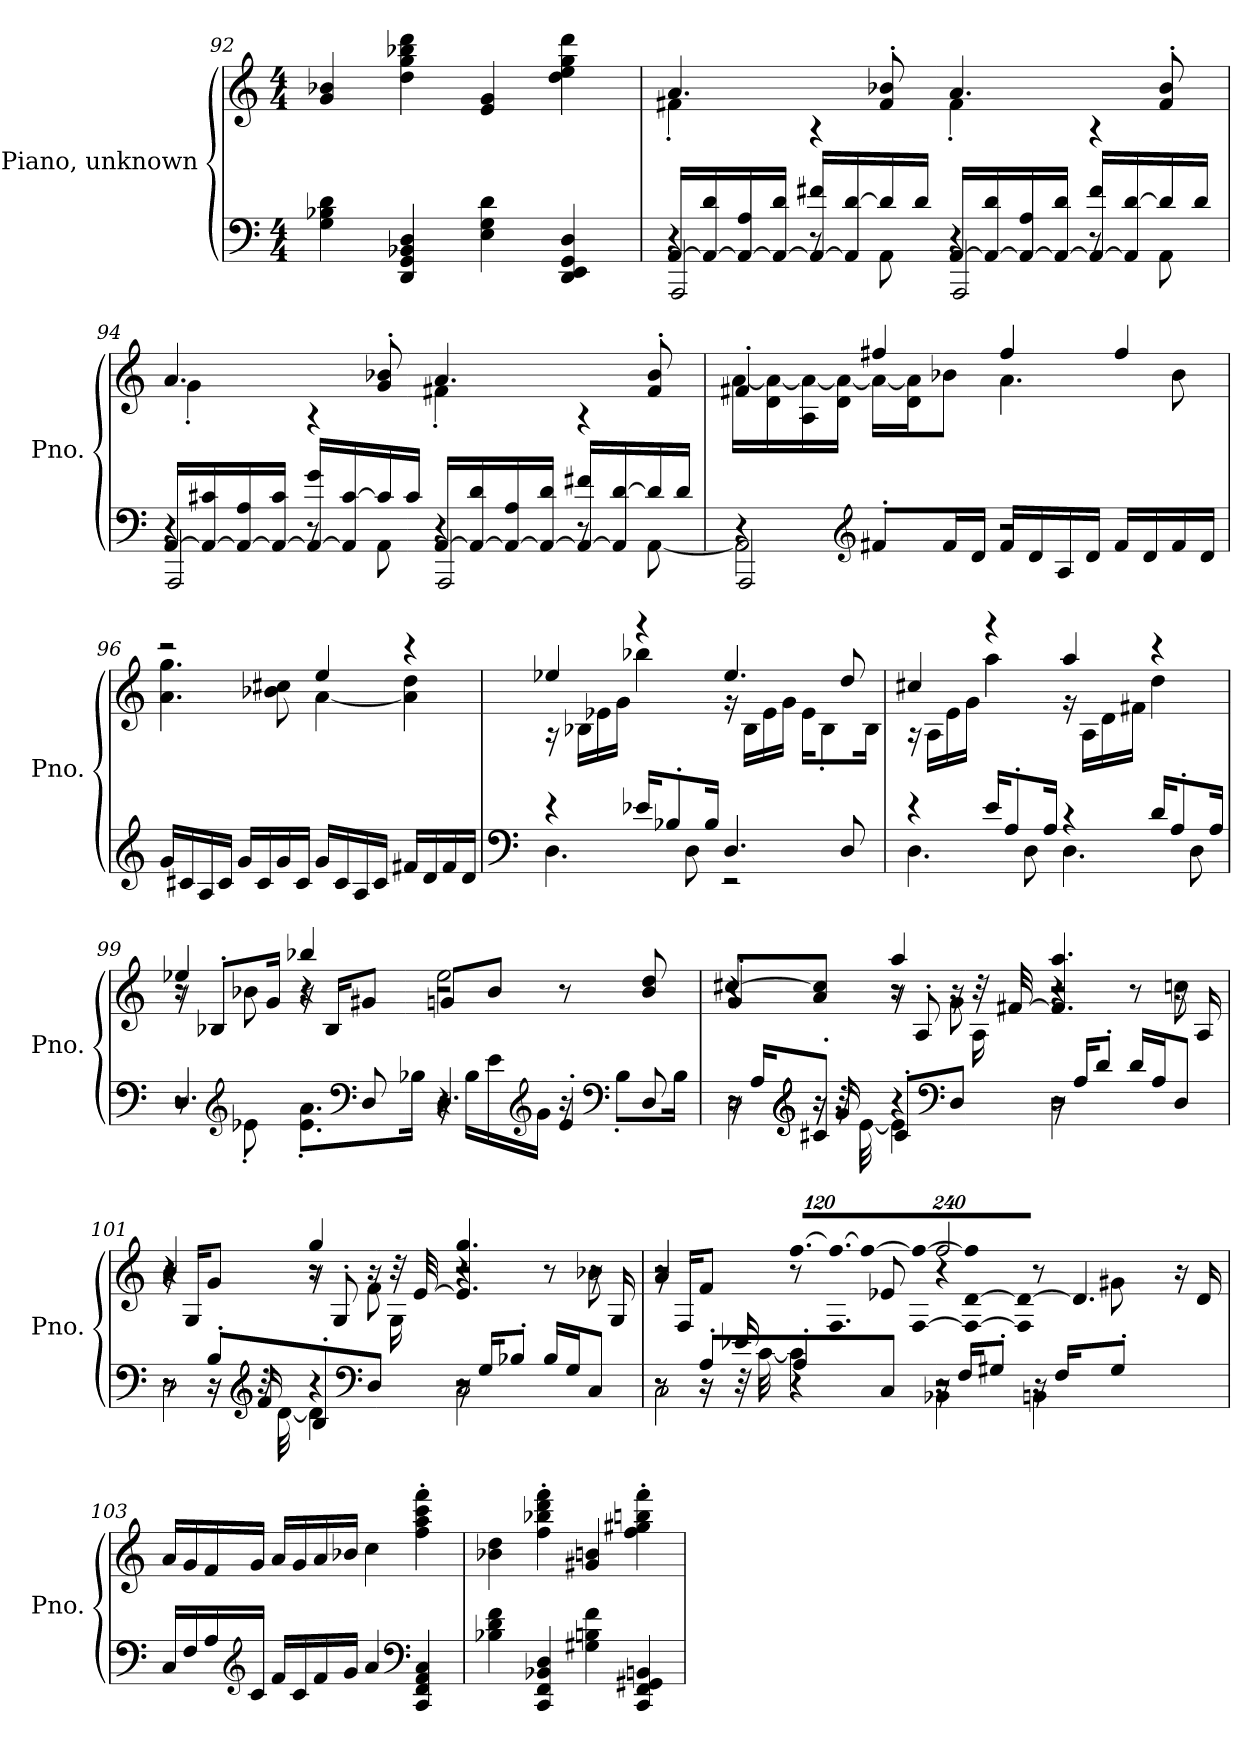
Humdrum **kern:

**kern	**kern
*part1	*part1
*staff2	*staff1
*I"Piano, unknown	*
*I'Pno.	*
*clefF4	*clefG2
*k[]	*k[]
*M4/4	*M4/4
=92	=92
4G\ 4B-X\ 4d\	4g/ 4b-X/
4DD/ 4GG/ 4BB-X/ 4D/	4dd\ 4gg\ 4bb-X\ 4ddd\
4E\ 4G\ 4d\	4e/ 4g/
4DD/ 4EE/ 4GG/ 4D/	4dd\ 4ee\ 4gg\ 4ddd\
!!LO:LB:g=z
=93	=93
*^	*^
*	*^	*	*
[16AA/LL	4r	2AAA/	4.a/	4f#X'\
16AA/_ 16d/	.	.	.	.
16AA/_ 16A/	.	.	.	.
16AA/_ 16d/JJ	.	.	.	.
16AA/_ 16f#X/LL	8r	.	.	4r
16AA/] [16d/	.	.	.	.
16d/]	8AA\	.	8f#/' 8b-X/'	.
16d/JJ	.	.	.	.
[16AA/LL	4r	2AAA/	4.a/	4f#'\
16AA/_ 16d/	.	.	.	.
16AA/_ 16A/	.	.	.	.
16AA/_ 16d/JJ	.	.	.	.
16AA/_ 16f#/LL	8r	.	.	4r
16AA/] [16d/	.	.	.	.
16d/]	8AA\	.	8f#/' 8b-/'	.
16d/JJ	.	.	.	.
!!LO:LB:g=z	!!
=94	=94	=94	=94	=94
[16AA/LL	4r	2AAA/	4.a/	4g'\
16AA/_ 16c#X/	.	.	.	.
16AA/_ 16A/	.	.	.	.
16AA/_ 16c#/JJ	.	.	.	.
16AA/_ 16g/LL	8r	.	.	4r
16AA/] [16c#/	.	.	.	.
16c#/]	8AA\	.	8g/' 8b-X/'	.
16c#/JJ	.	.	.	.
[16AA/LL	4r	2AAA/	4.a/	4f#X'\
16AA/_ 16d/	.	.	.	.
16AA/_ 16A/	.	.	.	.
16AA/_ 16d/JJ	.	.	.	.
16AA/_ 16f#X/LL	8r	.	.	4r
16AA/] [16d/	.	.	.	.
16d/]	[8AA\	.	8f#/' 8b-/'	.
16d/JJ	.	.	.	.
=95	=95	=95	=95	=95
4r	2AA\]	2AAA/	4f#X'/	[16a\LL
.	.	.	.	16d\ 16a\_
.	.	.	.	16A\ 16a\_
.	.	.	.	16d\ 16a\_JJ
*clefG2	*	*	*	*
8f#X'/L	.	.	4ff#X/	16a\LL_
.	.	.	.	16d\ 16a\]J
16f#/L	.	.	.	8b-X\J
16d/JJ	.	.	.	.
16f#/LL	2r	2r	4ff#/	4.a\
16d/	.	.	.	.
16A/	.	.	.	.
16d/JJ	.	.	.	.
16f#/LL	.	.	4ff#/	.
16d/	.	.	.	.
16f#/	.	.	.	8b-\
16d/JJ	.	.	.	.
*v	*v	*v	*	*
!!LO:LB:g=z	!!
=96	=96	=96
16g/LL	2r	4.a\ 4.gg\
16c#X/	.	.
16A/	.	.
16c#/JJ	.	.
16g/LL	.	.
16c#/	.	.
16g/	.	8b-X\ 8cc#X\
16c#/JJ	.	.
16g/LL	4ee/	[4a\
16c#/	.	.
16A/	.	.
16c#/JJ	.	.
16f#X/LL	4r	4a\] 4dd\
16d/	.	.
16f#/	.	.
16d/JJ	.	.
=97	=97	=97
*clefF4	*	*
*^	*	*
4r	4.D\	4ee-X/	16r
.	.	.	16B-X\LL
.	.	.	16e-X\
.	.	.	16g\JJ
16e-X/KL	.	4r	4bb-X\
8B-X'/	.	.	.
.	8D\	.	.
16B-/Jk	.	.	.
4.D/	2r	4.ee-/	16r
.	.	.	16B-\LL
.	.	.	16e-\
.	.	.	16g\JJ
.	.	.	16e-\KL
.	.	.	8B-'\
8D/	.	8dd/	.
.	.	.	16B-\Jk
!!LO:LB:g=z	!!
=98	=98	=98	=98
4r	4.D\	4cc#X/	16r
.	.	.	16A\LL
.	.	.	16e\
.	.	.	16g\JJ
16e/KL	.	4r	4aa\
8A'/	.	.	.
.	8D\	.	.
16A/Jk	.	.	.
4r	4.D\	4aa/	16r
.	.	.	16A\LL
.	.	.	16d\
.	.	.	16f#X\JJ
16d/KL	.	4r	4dd\
8A'/	.	.	.
.	8D\	.	.
16A/Jk	.	.	.
=99	=99	=99	=99
*	*^	*	*^
2r	8r	4.D/	4ee-X/	8r	16r
.	.	.	.	.	8B-X'/L
*clefG2	*	*	*	*	*
.	8e-X'\	.	.	8b-X\	.
.	.	.	.	.	16g/Jk
.	8.e-\' 8.a\'L	.	4bb-X/	4r	16r
.	.	.	.	.	16B-/KL
*clefF4	*	*	*	*	*
.	.	8D/	.	.	8g#X/J
.	16B-X\Jk	.	.	.	.
4r	16r	4.D/	2r	2ee-\	8gn/L
.	16B-\LL	.	.	.	.
.	16e-\	.	.	.	8b-/J
*clefG2	*	*	*	*	*
.	16g\JJ	.	.	.	.
4e-'/	16r	.	.	.	8r
*clefF4	*	*	*	*	*
.	8B-'\L	.	.	.	.
.	.	8D/	.	.	8b-/ 8dd/
.	16B-\Jk	.	.	.	.
!!LO:LB:g=z
=100	=100	=100	=100	=100	=100
*	*	*^	*	*	*^
8r	8r	16r	2D\	4g'/	4r	[8cc#X/L	4r
.	.	16A/KL	.	.	.	.	.
*clefG2	*	*	*	*	*	*	*
16r	16r	8c#X'/J	.	.	.	8a/ 8cc#/]J	.
16g/	32r	.	.	.	.	.	.
.	[32e\	.	.	.	.	.	.
4r	4e\]	8c#'/L	.	4aa/	8r	16r	8r
.	.	.	.	.	.	8A'/	.
*clefF4	*	*	*	*	*	*	*
.	.	8D/J	.	.	8g\	.	16r
.	.	.	.	.	.	32r	16A\
.	.	.	.	.	.	[32f#X/	.
2r	2r	16r	2D\	2r	4r	4.f#/] 4.aa/	2r
.	.	16A/KL	.	.	.	.	.
.	.	8d'/J	.	.	.	.	.
.	.	16d/LL	.	.	8r	.	.
.	.	16A/J	.	.	.	.	.
.	.	8D/J	.	.	8ccn\	16r	.
.	.	.	.	.	.	16A/	.
!!LO:PB:g=z	!!	!!	!!
=101	=101	=101	=101	=101	=101	=101	=101
8r	8r	8r	2D\	4b/	4r	16r	4r
.	.	.	.	.	.	16G/KL	.
16r	16r	8B'/L	.	.	.	8g/J	.
*clefG2	*	*	*	*	*	*	*
16f/	32r	.	.	.	.	.	.
.	[32d\	.	.	.	.	.	.
4r	4d\]	8B'/	.	4gg/	8r	16r	8r
.	.	.	.	.	.	8G'/	.
*clefF4	*	*	*	*	*	*	*
.	.	8D/J	.	.	8f\	.	16r
.	.	.	.	.	.	32r	16G\
.	.	.	.	.	.	[32e/	.
2r	2r	16r	2C\	2r	4r	4.e/] 4.gg/	2r
.	.	16G/KL	.	.	.	.	.
.	.	8B-X'/J	.	.	.	.	.
.	.	16B-/LL	.	.	8r	.	.
.	.	16G/J	.	.	.	.	.
.	.	8C/J	.	.	8b-X\	16r	.
.	.	.	.	.	.	16G/	.
*	*	*	*	*	*	*v	*v
!!LO:LB:g=z
=102	=102	=102	=102	=102	=102	=102
8r	8r	8r	2C\	4a/	2r	16r
.	.	.	.	.	.	16F/KL
16r	16r	8A'/L	.	.	.	8f/J
16e-X/	32r	.	.	.	.	.
.	[32c\	.	.	.	.	.
*	*	*	*	*	*	*Xbrackettup
!	!	!	!	!	!	!LO:N:vis=32.
4r	4c\]	8A'/	.	8r	.	[1920%103ff/LLL
!	!	!	!	!	!	!LO:N:vis=32.
.	.	.	.	.	.	1920%103F/ 1920%103ff/_J
!	!	!	!	!	!	!LO:N:vis=16
.	.	.	.	.	.	1920%137ff/_
.	.	8C/J	.	8e-X/	.	.
!	!	!	!	!	!	!LO:N:vis=32
.	.	.	.	.	.	[640%23F/ 640%23ff/_L
!	!	!	!	!	!	!LO:N:vis=64
.	.	.	.	.	.	960%17F/_ [960%17d/ 960%17ff/]L
!	!	!	!	!	!	!LO:N:vis=64
.	.	.	.	.	.	960%17F/] 960%17d/_JJJJ
2r	2r	16r	4BB-X\	2ff/	4r	4.d/]
.	.	16F/KL	.	.	.	.
.	.	8G#X'/J	.	.	.	.
.	.	16r	4BBn\	.	8r	.
.	.	16F/KL	.	.	.	.
.	.	8G#'/J	.	.	8g#X\	16r
.	.	.	.	.	.	16d/
*v	*v	*v	*v	*	*	*
*	*v	*v	*v
=103	=103
16C/LL	16a/LL
16F/	16g/
16A/	16f/
*clefG2	*
16c/JJ	16g/JJ
16f/LL	16a/LL
16c/	16g/
16f/	16a/
16g/JJ	16b-X/JJ
4a/	4cc\
*clefF4	*
4CC/ 4FF/ 4AA/ 4C/	4ff\' 4aa\' 4ccc\' 4fff\'
!!LO:LB:g=z
=104	=104
4B-X\ 4d\ 4f\	4b-X\ 4dd\
4CC/ 4FF/ 4BB-X/ 4D/	4ff\' 4bb-X\' 4ddd\' 4fff\'
4G#X\ 4Bn\ 4f\	4g#X/ 4bn/
4CC/ 4FF/ 4GG#X/ 4BBn/	4ff\' 4gg#X\' 4bbn\' 4fff\'
=	=
*-	*-
